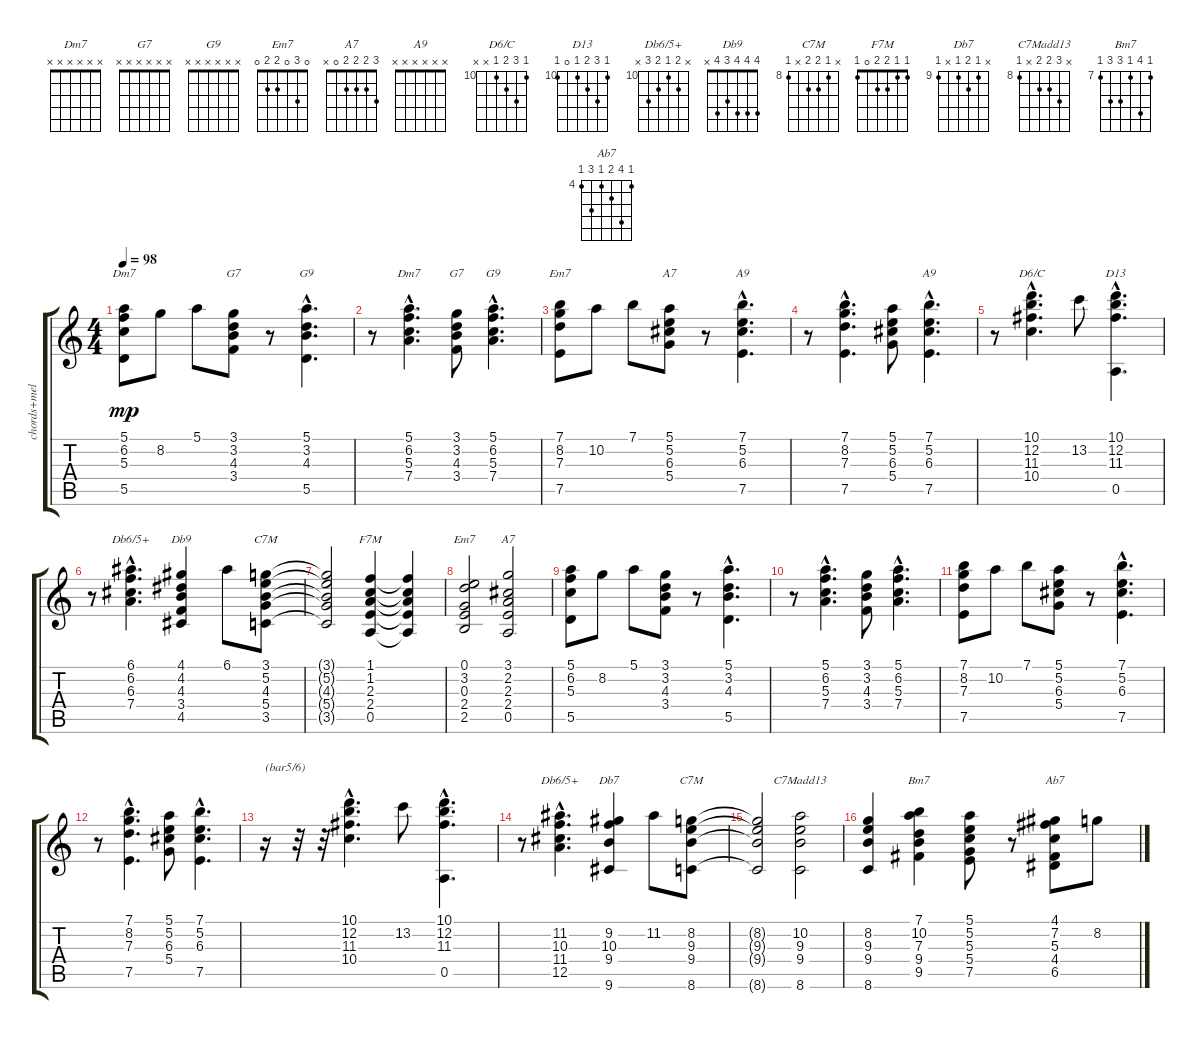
\track ("chords+melody arrgt" "chords+mel") {instrument electricguitarjazz}
\staff {score tabs}
\tuning (E4 B3 G3 D3 A2 E2) {hide}
\chord ("Dm7" 5 6 5 7 5 x) {firstfret 5}
\chord ("G7" 3 3 4 3 5 3) {firstfret 3}
\chord ("G9" 5 3 4 3 5 3)
\chord ("Dm7" x x x x x x) {firstfret 0}
\chord ("G7" x x x x x x) {firstfret 0}
\chord ("G9" x x x x x x) {firstfret 0}
\chord ("Em7" 7 8 7 9 7 0) {firstfret 7}
\chord ("A7" x x x x x x) {firstfret 0}
\chord ("A9" 7 5 6 5 7 5) {firstfret 5}
\chord ("A9" x x x x x x) {firstfret 0}
\chord ("D6/C" 10 12 11 10 x x) {firstfret 10}
\chord ("D13" 10 12 11 10 0 10) {firstfret 10}
\chord ("Db6/5+" 6 6 6 7 x x) {firstfret 6}
\chord ("Db9" 4 4 4 3 4 x)
\chord ("C7M" 3 5 4 5 3 x)
\chord ("F7M" 1 1 2 2 0 1)
\chord ("Em7" 0 3 0 2 2 0)
\chord ("A7" 3 2 2 2 0 x)
\chord ("Db6/5+" x 11 10 11 12 x) {firstfret 10}
\chord ("Db7" x 9 10 9 x 9) {firstfret 9}
\chord ("C7M" x 8 9 9 x 8) {firstfret 8}
\chord ("C7Madd13" x 10 9 9 x 8) {firstfret 8}
\chord ("Bm7" 7 10 7 9 9 7) {firstfret 7}
\chord ("Ab7" 4 7 5 4 6 4) {firstfret 4}
\ts (4 4)
\tempo 98
\clef g2
\ks c
(5.1 6.2 5.3 5.5).8{ch "Dm7" dy mp volume 13 balance 8 instrument electricguitarjazz} 8.2.8 5.1.8 (3.1 3.2 4.3 3.4).8{ch "G7"} r.8 (5.1{hac} 3.2{hac} 4.3{hac} 5.5{hac}).4{d ch "G9"} |
r.8 (5.1{hac} 6.2{hac} 5.3{hac} 7.4{hac}).4{d ch "Dm7"} (3.1 3.2 4.3 3.4).8{ch "G7"} (5.1{hac} 6.2{hac} 5.3{hac} 7.4{hac}).4{d ch "G9"} |
(7.1 8.2 7.3 7.5).8{ch "Em7"} 10.2.8 7.1.8 (5.1 5.2 6.3 5.4).8{ch "A7"} r.8 (7.1{hac} 5.2{hac} 6.3{hac} 7.5{hac}).4{d ch "A9"} |
r.8 (7.1{hac} 8.2{hac} 7.3{hac} 7.5{hac}).4{d} (5.1 5.2 6.3 5.4).8 (7.1{hac} 5.2{hac} 6.3{hac} 7.5{hac}).4{d ch "A9"} |
r.8 (10.1{hac} 12.2{hac} 11.3{hac} 10.4{hac}).4{d ch "D6/C"} 13.2.8 (10.1{hac} 12.2{hac} 11.3{hac} 0.5{hac}).4{d ch "D13"} |
r.8 (6.1{hac} 6.2{hac} 6.3{hac} 7.4{hac}).4{d ch "Db6/5+"} (4.1 4.2 4.3 3.4 4.5).4{ch "Db9"} 6.1.8 (3.1 5.2 4.3 5.4 3.5).8{ch "C7M"} |
(3.1{t} 5.2{t} 4.3{t} 5.4{t} 3.5{t}).2 (1.1 1.2 2.3 2.4 0.5).4{ch "F7M"} (1.1{t} 1.2{t} 2.3{t} 2.4{t} 0.5{t}).4 |
(0.1 3.2 0.3 2.4 2.5).2{ch "Em7"} (3.1 2.2 2.3 2.4 0.5).2{ch "A7"} |
(5.1 6.2 5.3 5.5).8 8.2.8 5.1.8 (3.1 3.2 4.3 3.4).8 r.8 (5.1{hac} 3.2{hac} 4.3{hac} 5.5{hac}).4{d} |
r.8 (5.1{hac} 6.2{hac} 5.3{hac} 7.4{hac}).4{d} (3.1 3.2 4.3 3.4).8 (5.1{hac} 6.2{hac} 5.3{hac} 7.4{hac}).4{d} |
(7.1 8.2 7.3 7.5).8 10.2.8 7.1.8 (5.1 5.2 6.3 5.4).8 r.8 (7.1{hac} 5.2{hac} 6.3{hac} 7.5{hac}).4{d} |
r.8 (7.1{hac} 8.2{hac} 7.3{hac} 7.5{hac}).4{d} (5.1 5.2 6.3 5.4).8 (7.1{hac} 5.2{hac} 6.3{hac} 7.5{hac}).4{d} |
r.16{txt "(bar5/6)"} r.32 r.32 (10.1{hac} 12.2{hac} 11.3{hac} 10.4{hac}).4{d} 13.2.8 (10.1{hac} 12.2{hac} 11.3{hac} 0.5{hac}).4{d} |
r.8 (11.2{hac} 10.3{hac} 11.4{hac} 12.5{hac}).4{d ch "Db6/5+"} (9.2 10.3 9.4 9.6).4{ch "Db7"} 11.2.8 (8.2 9.3 9.4 8.6).8{ch "C7M"} |
(8.2{t} 9.3{t} 9.4{t} 8.6{t}).2 (10.2 9.3 9.4 8.6).2{ch "C7Madd13"} |
(8.2 9.3 9.4 8.6).4 (7.1 10.2 7.3 9.4 9.5).4{ch "Bm7"} (5.1 5.2 5.3 5.4 7.5).8 r.8 (4.1 7.2 5.3 4.4 6.5).8{ch "Ab7"} 8.2.8
